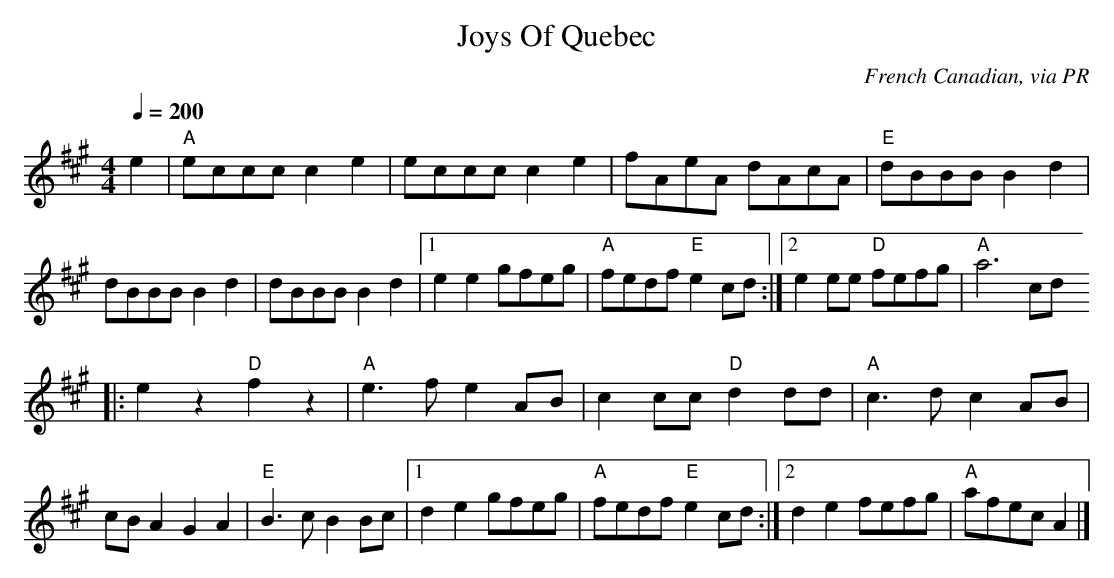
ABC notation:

X:1
T:Joys Of Quebec
C:French Canadian, via PR
M:4/4
L:1/8
Q:1/4=200
K:A
e2|"A"eccc c2e2|eccc c2e2|fAeA dAcA|"E"dBBB B2d2|
dBBB B2d2|dBBB B2d2|1 e2e2 gfeg|"A"fedf "E"e2cd:|2 e2ee "D"fefg|"A"a6cd
|:e2z2 "D"f2z2|"A"e3f e2AB|c2cc "D"d2dd|"A"c3d c2AB|
cBA2 G2A2|"E"B3c B2Bc|1 d2e2 gfeg|"A"fedf "E"e2cd:|2 d2e2 fefg|"A"afec A2|]
